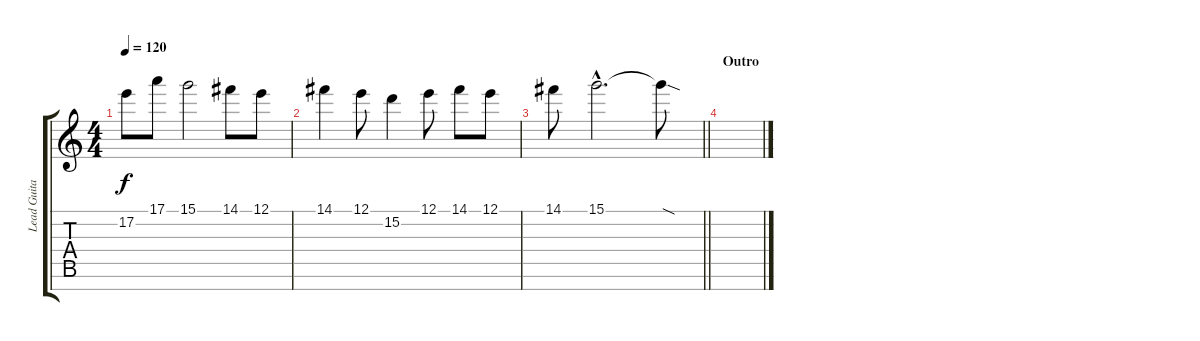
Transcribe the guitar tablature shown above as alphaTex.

\track ("Lead Guitar II" "Lead Guita") {instrument distortionguitar}
\staff {score tabs}
\tuning (E4 B3 G3 D3 A2 E2 B1) {hide}
\ts (4 4)
\tempo 120
\clef g2
\ks c
17.2{t}.8{dy f} 17.1.8 15.1.2 14.1.8 12.1.8 |
14.1.4 12.1.8 15.2.4 12.1.8 14.1.8 12.1.8 |
\barLineRight lightlight
14.1.8 15.1{hac}.2{d} 15.1{sod t}.8 |
\section ("" "Outro")
